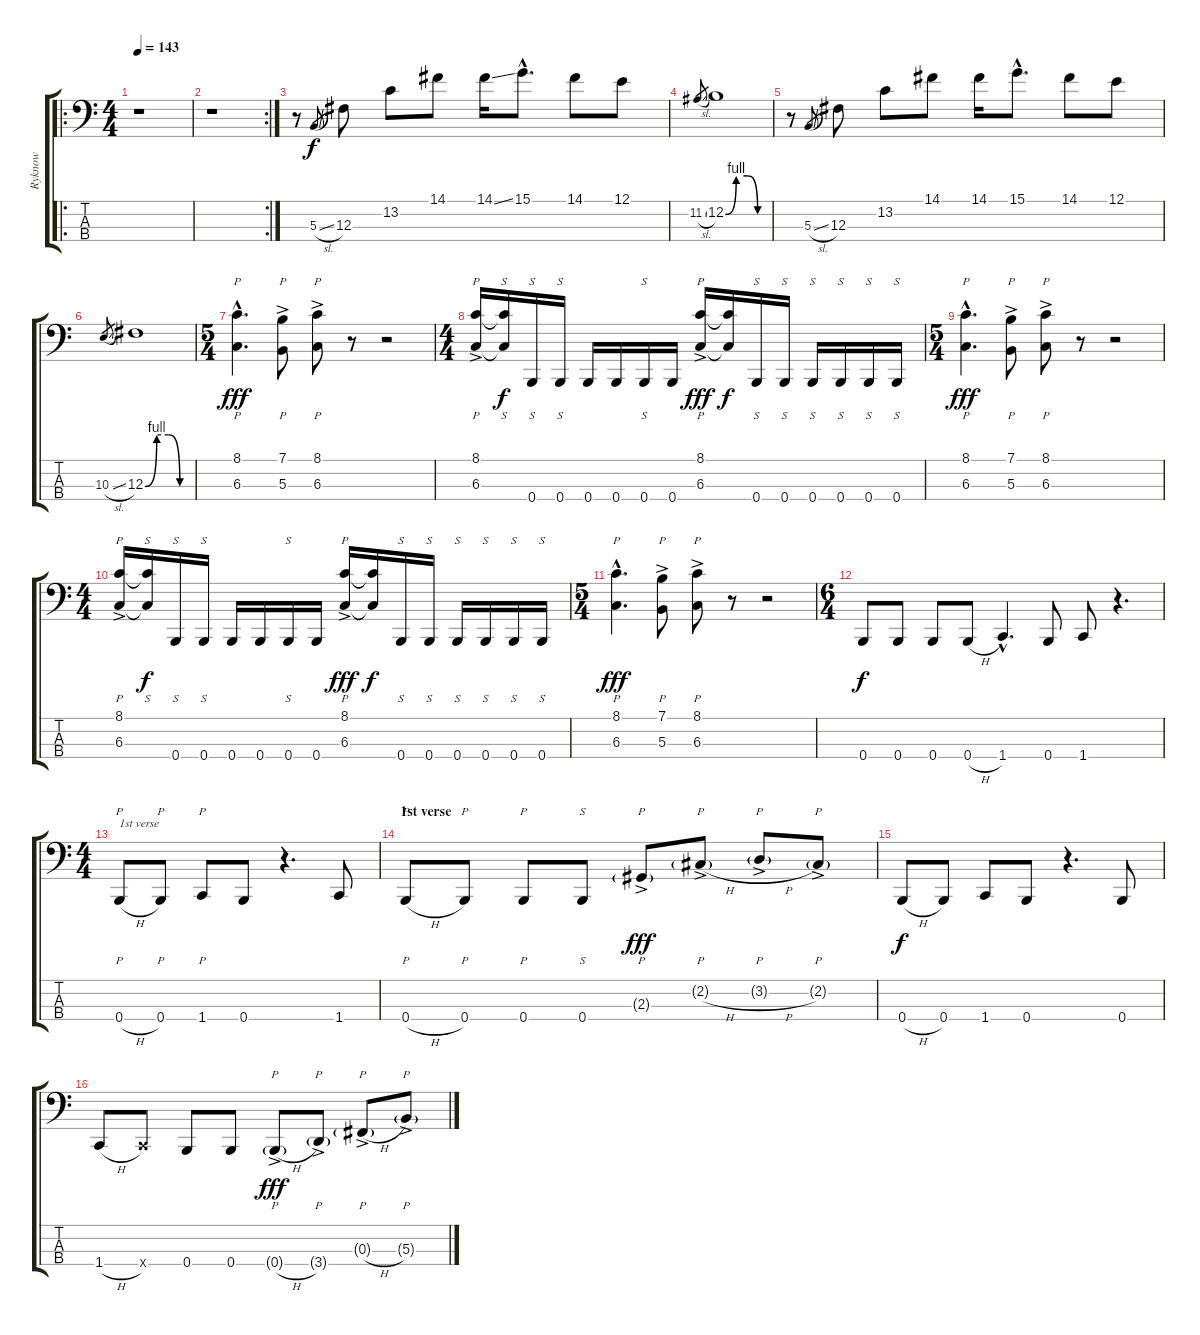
\track ("Ryknow" "Ryknow") {instrument slapbass2}
\staff {score tabs}
\tuning (E2 B1 Gb1 B0) {hide}
\ro
\ts (4 4)
\tempo 143
\clef f4
\ks c
r.1{dy f instrument slapbass2} |
\rc 2
r.1 |
r.8 5.3{sl}.8{gr} 12.3.8 13.2.8 14.1.8 14.1{ss}.16 15.1{hac}.8{d} 14.1.8 12.1.8 |
11.2{sl}.8{gr} 12.2{be (custom 0 0 15 4 30 4 45 0 60 0)}.1 |
r.8 5.3{sl}.8{gr} 12.3.8 13.2.8 14.1.8 14.1.16 15.1{hac}.8{d} 14.1.8 12.1.8 |
10.3{sl}.8{gr} 12.3{be (custom 0 0 15 4 30 4 45 0 60 0)}.1 |
\ts (5 4)
(8.1{hac} 6.3{hac}).4{p d dy fff} (7.1{ac} 5.3).8{p} (8.1{ac} 6.3).8{p} r.8 r.2 |
\ts (4 4)
(8.1{ac} 6.3).16{p} (8.1{t} 6.3{t}).16{s dy f} 0.4.16{s} 0.4.16{s} 0.4.16 0.4.16 0.4.16{s} 0.4.16 (8.1{ac} 6.3).16{p dy fff} (8.1{t} 6.3{t}).16{dy f} 0.4.16{s} 0.4.16{s} 0.4.16{s} 0.4.16{s} 0.4.16{s} 0.4.16{s} |
\ts (5 4)
(8.1{hac} 6.3{hac}).4{p d dy fff} (7.1{ac} 5.3).8{p} (8.1{ac} 6.3).8{p} r.8 r.2 |
\ts (4 4)
(8.1 6.3{ac}).16{p} (8.1{t} 6.3{t}).16{s dy f} 0.4.16{s} 0.4.16{s} 0.4.16 0.4.16 0.4.16{s} 0.4.16 (8.1 6.3{ac}).16{p dy fff} (8.1{t} 6.3{t}).16{dy f} 0.4.16{s} 0.4.16{s} 0.4.16{s} 0.4.16{s} 0.4.16{s} 0.4.16{s} |
\ts (5 4)
(8.1{hac} 6.3{hac}).4{p d dy fff} (7.1 5.3{ac}).8{p} (8.1 6.3{ac}).8{p} r.8 r.2 |
\ts (6 4)
0.4.8{dy f} 0.4.8 0.4.8 0.4{h}.8 1.4{hac}.4{d} 0.4.8 1.4.8 r.4{d} |
\ts (4 4)
0.4{h}.8{p txt "1st verse"} 0.4.8{p} 1.4.8{p} 0.4.8 r.4{d} 1.4.8 |
\section ("" "1st verse")
0.4{h}.8{p} 0.4.8{p} 0.4.8{p} 0.4.8{s} 2.3{g ac}.8{p dy fff} 2.2{h g ac}.8{p} 3.2{h g ac}.8{p} 2.2{g ac}.8{p} |
0.4{h}.8{dy f} 0.4.8 1.4.8 0.4.8 r.4{d} 0.4.8 |
1.4{h}.8 1.4{x}.8 0.4.8 0.4.8 0.4{h g ac}.8{p dy fff} 3.4{g ac}.8{p} 0.3{h g ac}.8{p} 5.3{g ac}.8{p}
